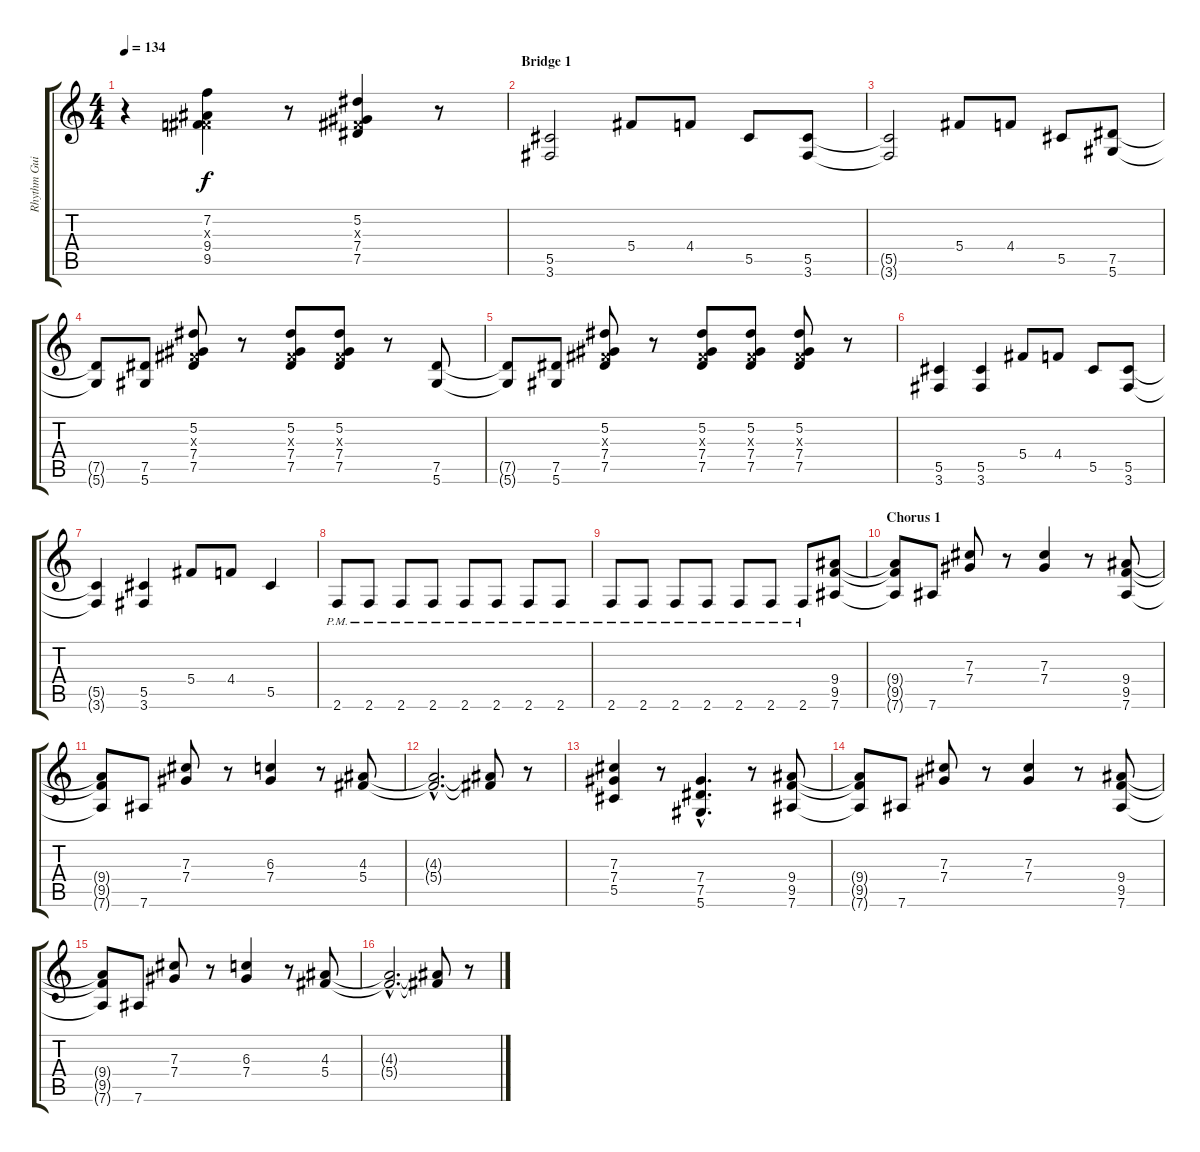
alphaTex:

\track ("Rhythm Guitar" "Rhythm Gui") {instrument distortionguitar}
\staff {score tabs}
\tuning (Eb4 Bb3 Gb3 Db3 Ab2 Eb2) {hide}
\ts (4 4)
\tempo 134
\clef g2
\ks c
r.4{dy f} (7.2 0.3{x} 9.4 9.5).4 r.8 (5.2 0.3{x} 7.4 7.5).4 r.8 |
\section ("" "Bridge 1")
(5.5 3.6).2 5.4.8 4.4.8 5.5.8 (5.5 3.6).8 |
(5.5{t} 3.6{t}).2 5.4.8 4.4.8 5.5.8 (7.5 5.6).8 |
(7.5{t} 5.6{t}).8 (7.5 5.6).8 (5.2 0.3{x} 7.4 7.5).8 r.8 (5.2 0.3{x} 7.4 7.5).8 (5.2 0.3{x} 7.4 7.5).8 r.8 (7.5 5.6).8 |
(7.5{t} 5.6{t}).8 (7.5 5.6).8 (5.2 0.3{x} 7.4 7.5).8 r.8 (5.2 0.3{x} 7.4 7.5).8 (5.2 0.3{x} 7.4 7.5).8 (5.2 0.3{x} 7.4 7.5).8 r.8 |
(5.5 3.6).4 (5.5 3.6).4 5.4.8 4.4.8 5.5.8 (5.5 3.6).8 |
(5.5{t} 3.6{t}).4 (5.5 3.6).4 5.4.8 4.4.8 5.5.4 |
2.6{pm}.8 2.6{pm}.8 2.6{pm}.8 2.6{pm}.8 2.6{pm}.8 2.6{pm}.8 2.6{pm}.8 2.6{pm}.8 |
2.6{pm}.8 2.6{pm}.8 2.6{pm}.8 2.6{pm}.8 2.6{pm}.8 2.6{pm}.8 2.6{pm}.8 (9.4 9.5 7.6).8 |
\section ("" "Chorus 1")
(9.4{t} 9.5{t} 7.6{t}).8 7.6.8 (7.3 7.4).8 r.8 (7.3 7.4).4 r.8 (9.4 9.5 7.6).8 |
(9.4{t} 9.5{t} 7.6{t}).8 7.6.8 (7.3 7.4).8 r.8 (6.3 7.4).4 r.8 (4.3 5.4).8 |
(4.3{hac t} 5.4{hac t}).2{d} (4.3{t} 5.4{t}).8 r.8 |
(7.3 7.4 5.5).4 r.8 (7.4{hac} 7.5{hac} 5.6{hac}).4{d} r.8 (9.4 9.5 7.6).8 |
(9.4{t} 9.5{t} 7.6{t}).8 7.6.8 (7.3 7.4).8 r.8 (7.3 7.4).4 r.8 (9.4 9.5 7.6).8 |
(9.4{t} 9.5{t} 7.6{t}).8 7.6.8 (7.3 7.4).8 r.8 (6.3 7.4).4 r.8 (4.3 5.4).8 |
(4.3{hac t} 5.4{hac t}).2{d} (4.3{t} 5.4{t}).8 r.8
